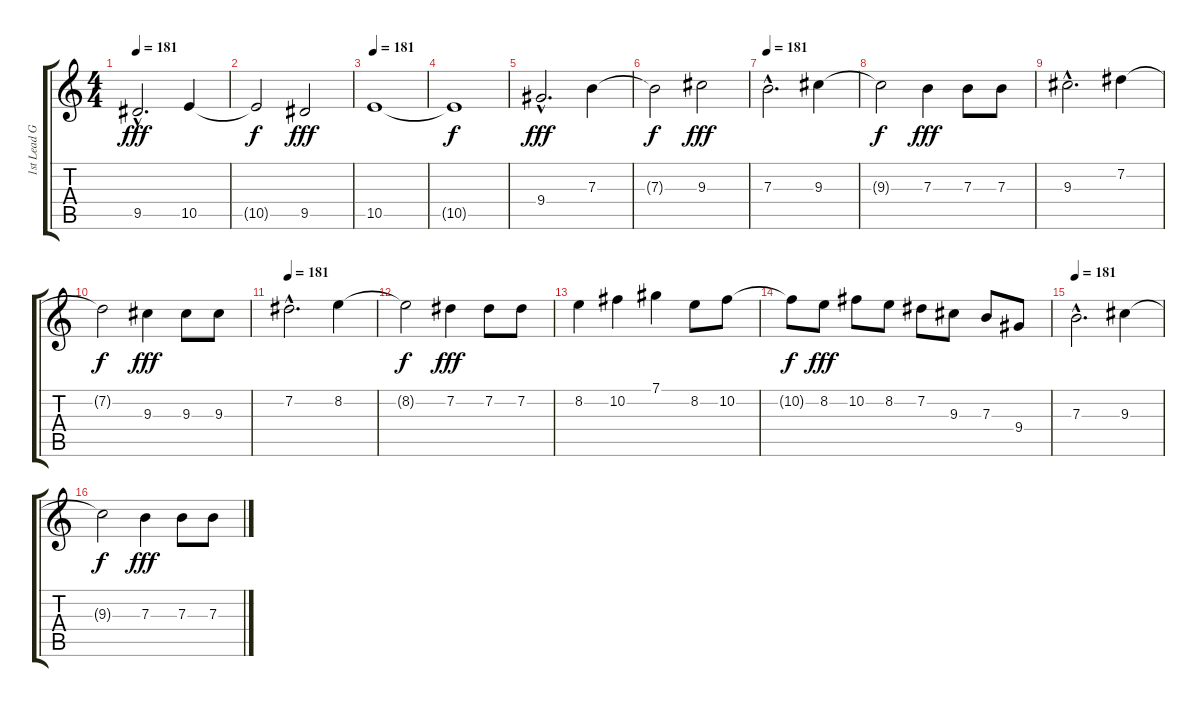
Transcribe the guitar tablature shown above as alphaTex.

\track ("1st Lead Guitar" "1st Lead G") {instrument distortionguitar}
\staff {score tabs}
\tuning (Db4 Ab3 E3 B2 Gb2 Db2) {hide}
\ts (4 4)
\tempo 181
\clef g2
\ks c
9.5{hac}.2{d dy fff} 10.5.4 |
10.5{t}.2{dy f} 9.5.2{dy fff} |
\tempo 181
10.5.1 |
10.5{t}.1{dy f} |
9.4{hac}.2{d dy fff} 7.3.4 |
7.3{t}.2{dy f} 9.3.2{dy fff} |
\tempo 181
7.3{hac}.2{d} 9.3.4 |
9.3{t}.2{dy f} 7.3.4{dy fff} 7.3.8 7.3.8 |
9.3{hac}.2{d} 7.2.4 |
7.2{t}.2{dy f} 9.3.4{dy fff} 9.3.8 9.3.8 |
\tempo 181
7.2{hac}.2{d} 8.2.4 |
8.2{t}.2{dy f} 7.2.4{dy fff} 7.2.8 7.2.8 |
8.2.4 10.2.4 7.1.4 8.2.8 10.2.8 |
10.2{t}.8{dy f} 8.2.8{dy fff} 10.2.8 8.2.8 7.2.8 9.3.8 7.3.8 9.4.8 |
\tempo 181
7.3{hac}.2{d} 9.3.4 |
9.3{t}.2{dy f} 7.3.4{dy fff} 7.3.8 7.3.8
